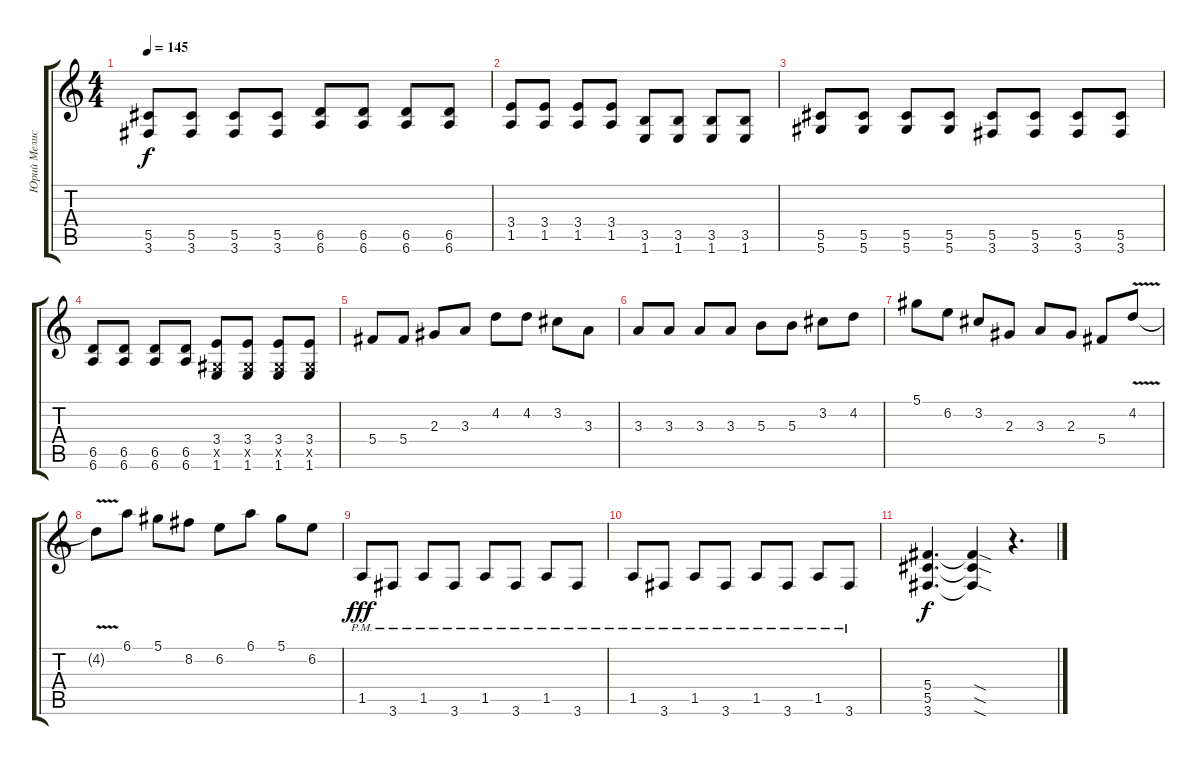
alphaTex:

\track ("Юрий Мелисов" "Юрий Мелис") {instrument distortionguitar}
\staff {score tabs}
\tuning (Eb4 Bb3 Gb3 Db3 Ab2 Eb2) {hide}
\ts (4 4)
\tempo 145
\clef g2
\ks c
(5.5 3.6).8{dy f instrument distortionguitar} (5.5 3.6).8 (5.5 3.6).8 (5.5 3.6).8 (6.5 6.6).8 (6.5 6.6).8 (6.5 6.6).8 (6.5 6.6).8 |
(3.4 1.5).8 (3.4 1.5).8 (3.4 1.5).8 (3.4 1.5).8 (3.5 1.6).8 (3.5 1.6).8 (3.5 1.6).8 (3.5 1.6).8 |
(5.5 5.6).8 (5.5 5.6).8 (5.5 5.6).8 (5.5 5.6).8 (5.5 3.6).8 (5.5 3.6).8 (5.5 3.6).8 (5.5 3.6).8 |
(6.5 6.6).8 (6.5 6.6).8 (6.5 6.6).8 (6.5 6.6).8 (3.4 0.5{x} 1.6).8 (3.4 0.5{x} 1.6).8 (3.4 0.5{x} 1.6).8 (3.4 0.5{x} 1.6).8 |
5.4.8 5.4.8 2.3.8 3.3.8 4.2.8 4.2.8 3.2.8 3.3.8 |
3.3.8 3.3.8 3.3.8 3.3.8 5.3.8 5.3.8 3.2.8 4.2.8 |
5.1.8 6.2.8 3.2.8 2.3.8 3.3.8 2.3.8 5.4.8 4.2{v}.8 |
4.2{t}.8 6.1.8 5.1.8 8.2.8 6.2.8 6.1.8 5.1.8 6.2.8 |
1.5{pm}.8{dy fff} 3.6{pm}.8 1.5{pm}.8 3.6{pm}.8 1.5{pm}.8 3.6{pm}.8 1.5{pm}.8 3.6{pm}.8 |
1.5{pm}.8 3.6{pm}.8 1.5{pm}.8 3.6{pm}.8 1.5{pm}.8 3.6{pm}.8 1.5{pm}.8 3.6{pm}.8 |
(5.4 5.5 3.6).4{d dy f} (5.4{sod t} 5.5{sod t} 3.6{sod t}).4 r.4{d}
